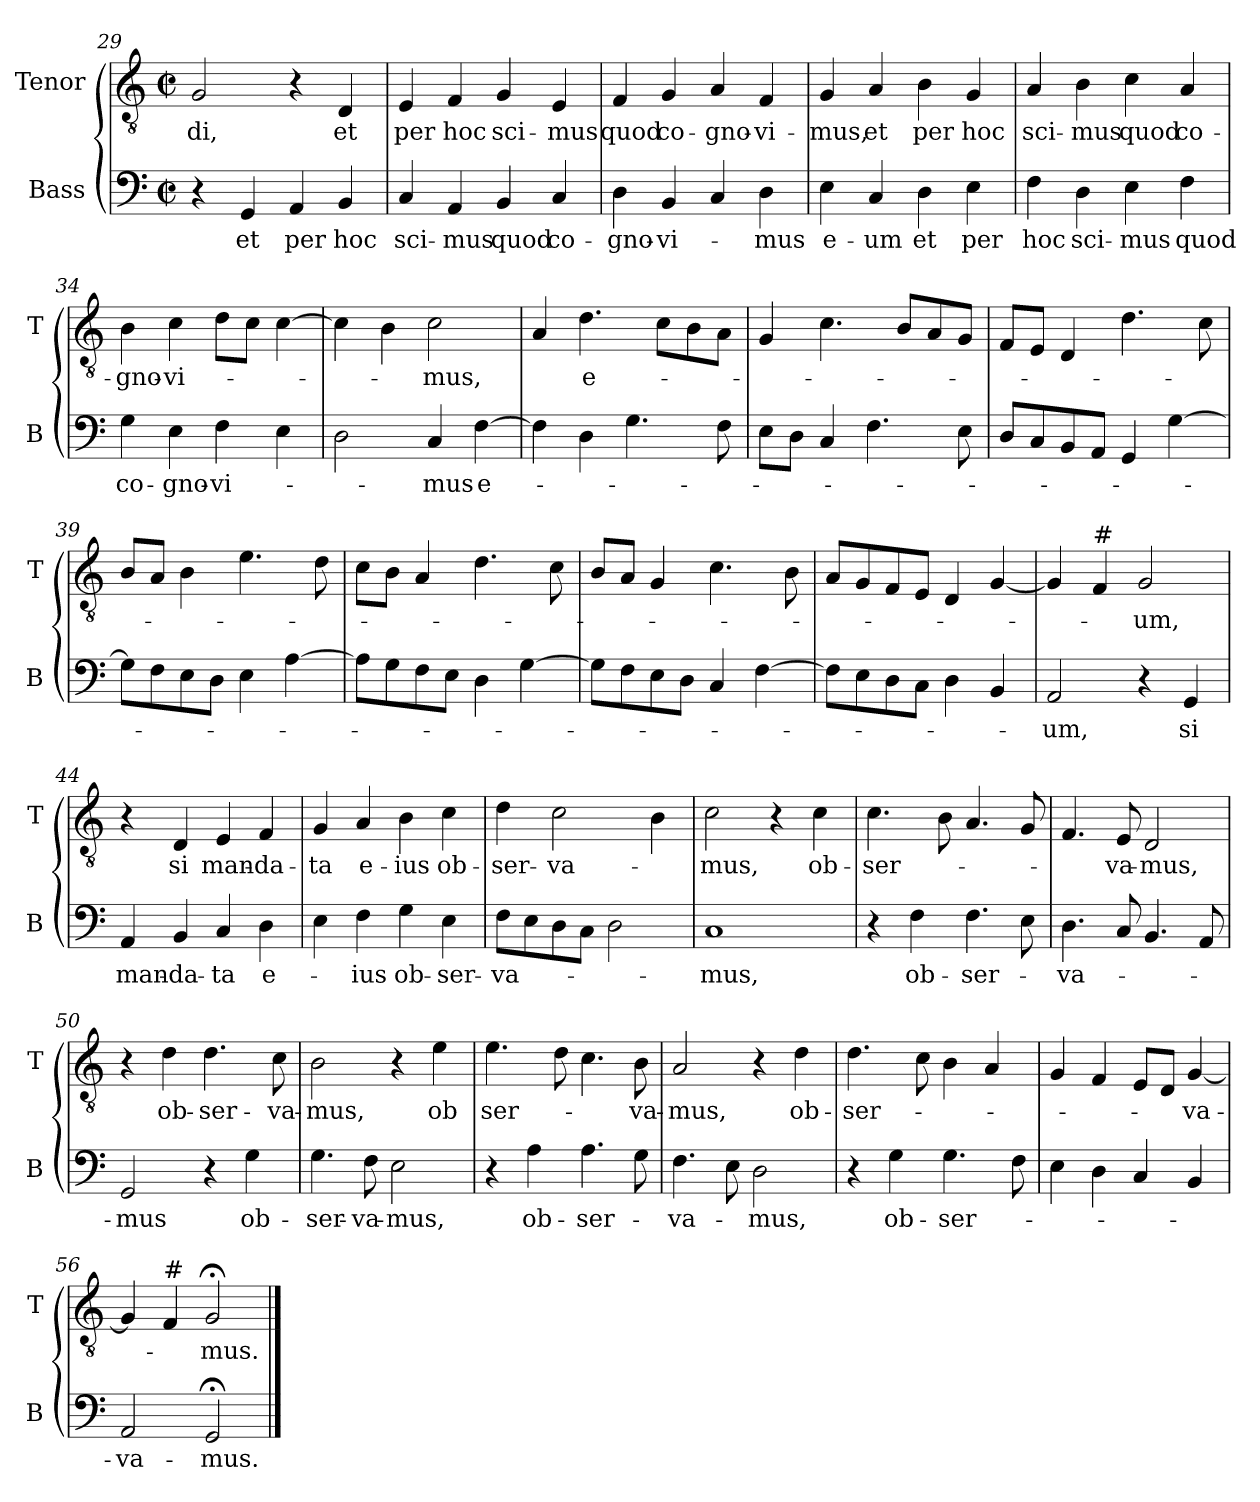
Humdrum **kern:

**kern	**text	**kern	**text
*part2	*part2	*part1	*part1
*staff2	*staff2	*staff1	*staff1
*I"Bass	*	*I"Tenor	*
*I'B	*	*I'T	*
*clefF4	*	*clefGv2	*
*k[]	*	*k[]	*
*C:	*	*C:	*
*M2/2	*	*M2/2	*
*met(c|)	*	*met(c|)	*
=29	=29	=29	=29
!	!	!	!LO:LY:b
4r	.	2G/	-di,
!	!LO:LY:b	!	!
4GG/	et	.	.
!	!LO:LY:b	!	!
4AA/	per	4r	.
!	!LO:LY:b	!	!LO:LY:b
4BB/	hoc	4D/	et
=30	=30	=30	=30
!	!LO:LY:b	!	!LO:LY:b
4C/	sci-	4E/	per
!	!LO:LY:b	!	!LO:LY:b
4AA/	-mus	4F/	hoc
!	!LO:LY:b	!	!LO:LY:b
4BB/	quod	4G/	sci-
!	!LO:LY:b	!	!LO:LY:b
4C/	co-	4E/	-mus
!!LO:LB:g=z
=31	=31	=31	=31
!	!LO:LY:b	!	!LO:LY:b
4D\	-gno-	4F/	quod
!	!LO:LY:b	!	!LO:LY:b
4BB/	-vi-	4G/	co-
!	!	!	!LO:LY:b
4C/	.	4A/	-gno-
!	!LO:LY:b	!	!LO:LY:b
4D\	-mus	4F/	-vi-
=32	=32	=32	=32
!	!LO:LY:b	!	!LO:LY:b
4E\	e-	4G/	-mus,
!	!LO:LY:b	!	!LO:LY:b
4C/	-um	4A/	et
!	!LO:LY:b	!	!LO:LY:b
4D\	et	4B\	per
!	!LO:LY:b	!	!LO:LY:b
4E\	per	4G/	hoc
=33	=33	=33	=33
!	!LO:LY:b	!	!LO:LY:b
4F\	hoc	4A/	sci-
!	!LO:LY:b	!	!LO:LY:b
4D\	sci-	4B\	-mus
!	!LO:LY:b	!	!LO:LY:b
4E\	-mus	4c\	quod
!	!LO:LY:b	!	!LO:LY:b
4F\	quod	4A/	co-
=34	=34	=34	=34
!	!LO:LY:b	!	!LO:LY:b
4G\	co-	4B\	-gno-
!	!LO:LY:b	!	!LO:LY:b
4E\	-gno-	4c\	-vi-
!	!LO:LY:b	!	!
4F\	-vi-	8d\L	.
.	.	8c\J	.
4E\	.	[4c\	.
=35	=35	=35	=35
2D\	.	4c\]	.
.	.	4B\	.
!	!LO:LY:b	!	!LO:LY:b
4C/	-mus	2c\	-mus,
!	!LO:LY:b	!	!
[4F\	e-	.	.
!!LO:LB:g=z
=36	=36	=36	=36
4F\]	.	4A/	.
!	!	!	!LO:LY:b
4D\	.	4.d\	e-
4.G\	.	.	.
.	.	8c\L	.
.	.	8B\	.
8F\	.	8A\J	.
=37	=37	=37	=37
8E\L	.	4G/	.
8D\J	.	.	.
4C/	.	4.c\	.
4.F\	.	.	.
.	.	8B/L	.
.	.	8A/	.
8E\	.	8G/J	.
=38	=38	=38	=38
8D/L	.	8F/L	.
8C/	.	8E/J	.
8BB/	.	4D/	.
8AA/J	.	.	.
4GG/	.	4.d\	.
[4G\	.	.	.
.	.	8c\	.
=39	=39	=39	=39
8G\L]	.	8B/L	.
8F\	.	8A/J	.
8E\	.	4B\	.
8D\J	.	.	.
4E\	.	4.e\	.
[4A\	.	.	.
.	.	8d\	.
=40	=40	=40	=40
8A\L]	.	8c\L	.
8G\	.	8B\J	.
8F\	.	4A/	.
8E\J	.	.	.
4D\	.	4.d\	.
[4G\	.	.	.
.	.	8c\	.
=41	=41	=41	=41
8G\L]	.	8B/L	.
8F\	.	8A/J	.
8E\	.	4G/	.
8D\J	.	.	.
4C/	.	4.c\	.
[4F\	.	.	.
.	.	8B\	.
!!LO:LB:g=z
=42	=42	=42	=42
8F\L]	.	8A/L	.
8E\	.	8G/	.
8D\	.	8F/	.
8C\J	.	8E/J	.
4D\	.	4D/	.
4BB/	.	[4G/	.
=43	=43	=43	=43
!	!LO:LY:b	!	!
2AA/	-um,	4G/]	.
!	!	!LO:TX:a:t=#	!
.	.	4F/	.
!	!	!	!LO:LY:b
4r	.	2G/	-um,
!	!LO:LY:b	!	!
4GG/	si	.	.
=44	=44	=44	=44
!	!LO:LY:b	!	!
4AA/	man-	4r	.
!	!LO:LY:b	!	!LO:LY:b
4BB/	-da-	4D/	si
!	!LO:LY:b	!	!LO:LY:b
4C/	-ta	4E/	man-
!	!LO:LY:b	!	!LO:LY:b
4D\	e-	4F/	-da-
=45	=45	=45	=45
!	!	!	!LO:LY:b
4E\	.	4G/	-ta
!	!LO:LY:b	!	!LO:LY:b
4F\	-ius	4A/	e-
!	!LO:LY:b	!	!LO:LY:b
4G\	ob-	4B\	-ius
!	!LO:LY:b	!	!LO:LY:b
4E\	-ser-	4c\	ob-
=46	=46	=46	=46
!	!LO:LY:b	!	!LO:LY:b
8F\L	-va-	4d\	-ser-
8E\	.	.	.
!	!	!	!LO:LY:b
8D\	.	2c\	-va-
8C\J	.	.	.
2D\	.	.	.
.	.	4B\	.
!!LO:LB:g=z
=47	=47	=47	=47
!	!LO:LY:b	!	!LO:LY:b
1C	-mus,	2c\	-mus,
.	.	4r	.
!	!	!	!LO:LY:b
.	.	4c\	ob-
=48	=48	=48	=48
!	!	!	!LO:LY:b
4r	.	4.c\	-ser-
!	!LO:LY:b	!	!
4F\	ob-	.	.
.	.	8B\	.
!	!LO:LY:b	!	!
4.F\	-ser-	4.A/	.
8E\	.	8G/	.
=49	=49	=49	=49
!	!LO:LY:b	!	!
4.D\	-va-	4.F/	.
!	!	!	!LO:LY:b
8C/	.	8E/	-va-
!	!	!	!LO:LY:b
4.BB/	.	2D/	-mus,
8AA/	.	.	.
=50	=50	=50	=50
!	!LO:LY:b	!	!
2GG/	-mus	4r	.
!	!	!	!LO:LY:b
.	.	4d\	ob-
!	!	!	!LO:LY:b
4r	.	4.d\	-ser-
!	!LO:LY:b	!	!
4G\	ob-	.	.
!	!	!	!LO:LY:b
.	.	8c\	-va-
=51	=51	=51	=51
!	!LO:LY:b	!	!LO:LY:b
4.G\	-ser-	2B\	-mus,
!	!LO:LY:b	!	!
8F\	-va-	.	.
!	!LO:LY:b	!	!
2E\	-mus,	4r	.
!	!	!	!LO:LY:b
.	.	4e\	ob
!!LO:LB:g=z
=52	=52	=52	=52
!	!	!	!LO:LY:b
4r	.	4.e\	ser-
!	!LO:LY:b	!	!
4A\	ob-	.	.
.	.	8d\	.
!	!LO:LY:b	!	!
4.A\	-ser-	4.c\	.
!	!	!	!LO:LY:b
8G\	.	8B\	-va-
=53	=53	=53	=53
!	!LO:LY:b	!	!LO:LY:b
4.F\	-va-	2A/	-mus,
8E\	.	.	.
!	!LO:LY:b	!	!
2D\	-mus,	4r	.
!	!	!	!LO:LY:b
.	.	4d\	ob-
=54	=54	=54	=54
!	!	!	!LO:LY:b
4r	.	4.d\	-ser-
!	!LO:LY:b	!	!
4G\	ob-	.	.
.	.	8c\	.
!	!LO:LY:b	!	!
4.G\	-ser-	4B\	.
.	.	4A/	.
8F\	.	.	.
=55	=55	=55	=55
4E\	.	4G/	.
4D\	.	4F/	.
4C/	.	8E/L	.
.	.	8D/J	.
!	!	!	!LO:LY:b
4BB/	.	[4G/	-va-
=56	=56	=56	=56
!	!LO:LY:b	!	!
2AA/	-va-	4G/]	.
!	!	!LO:TX:a:t=#	!
.	.	4F/	.
!	!LO:LY:b	!	!LO:LY:b
2GG;</	-mus.	2G;</	-mus.
==	==	==	==
*-	*-	*-	*-
